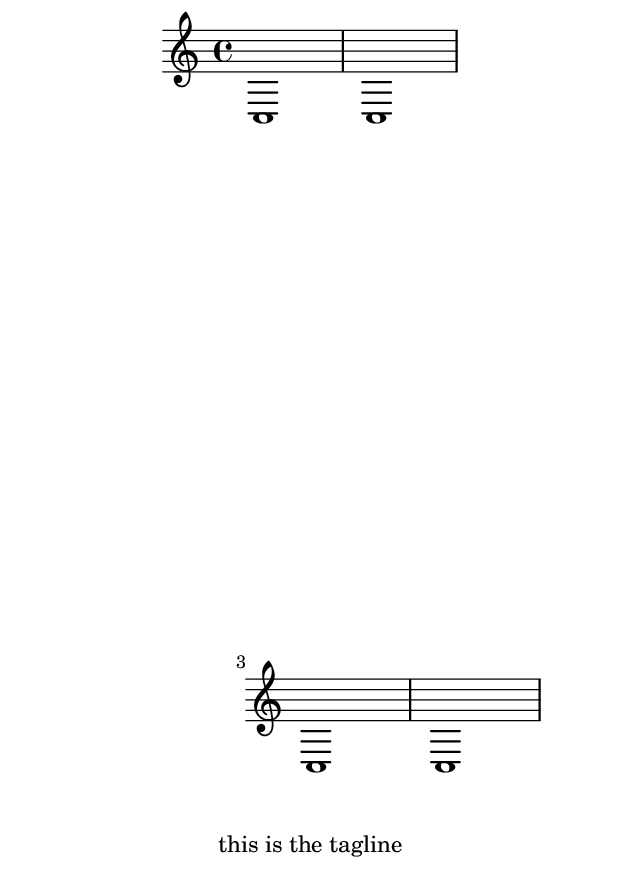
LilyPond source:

\header {

  texidoc = "By setting @code{Y-offset} and @code{X-offset} for the
@code{line-break-system-details} of @code{NonMusicalPaperColumn},
systems may be placed absolutely on the printable area of the page."

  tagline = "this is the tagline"

}

\version "2.16.0"

#(set-default-paper-size "a6" 'portrait)

\paper {
  line-width = 5.0\cm
  headerMarkup = "header"
  indent =0.0
  annotate-spacing = ##f
  annotate-page = ##t
  annotate-headers = ##t
}

\book {
  \score {
    {
      \overrideProperty 
      #"Score.NonMusicalPaperColumn"
      #'line-break-system-details
      #'((Y-offset . 0.0))
      c1 c1 \break
      
    
      \overrideProperty 
      #"Score.NonMusicalPaperColumn"
      #'line-break-system-details
      #'((Y-offset . 62.0)
         (X-offset . 8.0)
      )
      c1 c1
    }
  }
}
